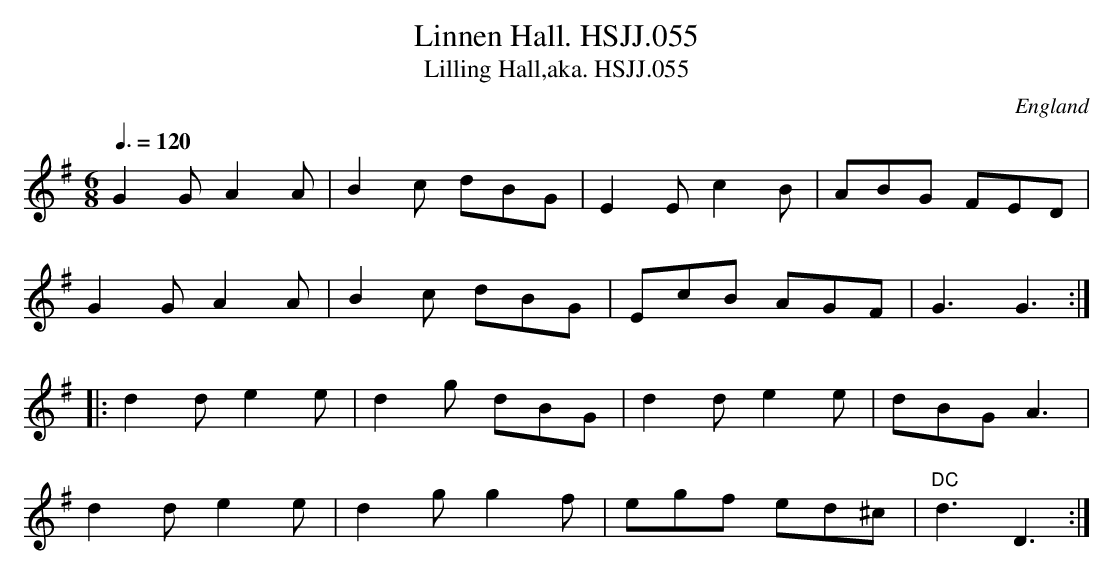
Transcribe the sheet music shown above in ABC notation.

X:1
T:Linnen Hall. HSJJ.055
T:Lilling Hall,aka. HSJJ.055
M:6/8
L:1/8
Q:3/8=120
O:England
K:G major
G2GA2A|B2c dBG|E2Ec2B|ABG FED|!
G2GA2A|B2c dBG|EcB AGF|G3G3:|!
|:d2de2e|d2g dBG|d2de2e|dBGA3|!
d2de2e|d2gg2f|egf ed^c|"DC"d3D3:|
